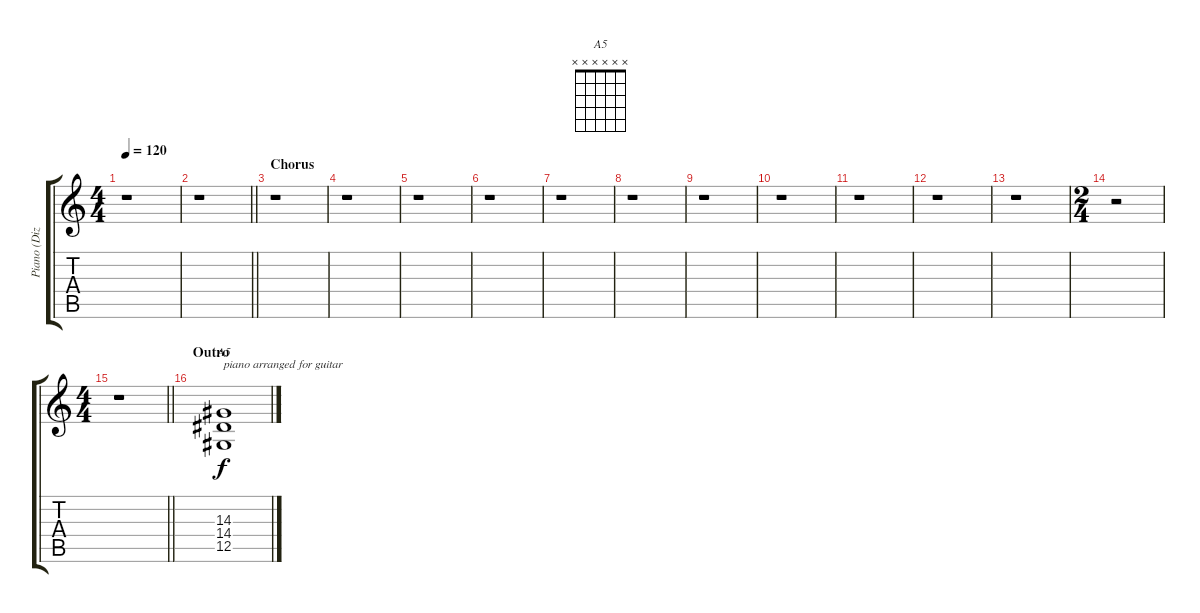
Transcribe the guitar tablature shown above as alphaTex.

\track ("Piano (Dizzy)" "Piano (Diz") {instrument brightacousticpiano}
\staff {score tabs}
\tuning (Eb4 Bb3 Gb3 Db3 Ab2 Eb2) {hide}
\chord ("A5" x x x x x x)
\ts (4 4)
\tempo 120
\clef g2
\ks c
r.1{dy f} |
\barLineRight lightlight
r.1 |
\section ("" "Chorus")
r.1 |
r.1 |
r.1 |
r.1 |
r.1 |
r.1 |
r.1 |
r.1 |
r.1 |
r.1 |
r.1 |
\ts (2 4)
r.2 |
\ts (4 4)
\barLineRight lightlight
r.1 |
\section ("" "Outro")
(14.3 14.4 12.5).1{ch "A5" txt "piano arranged for guitar" instrument brightacousticpiano}
